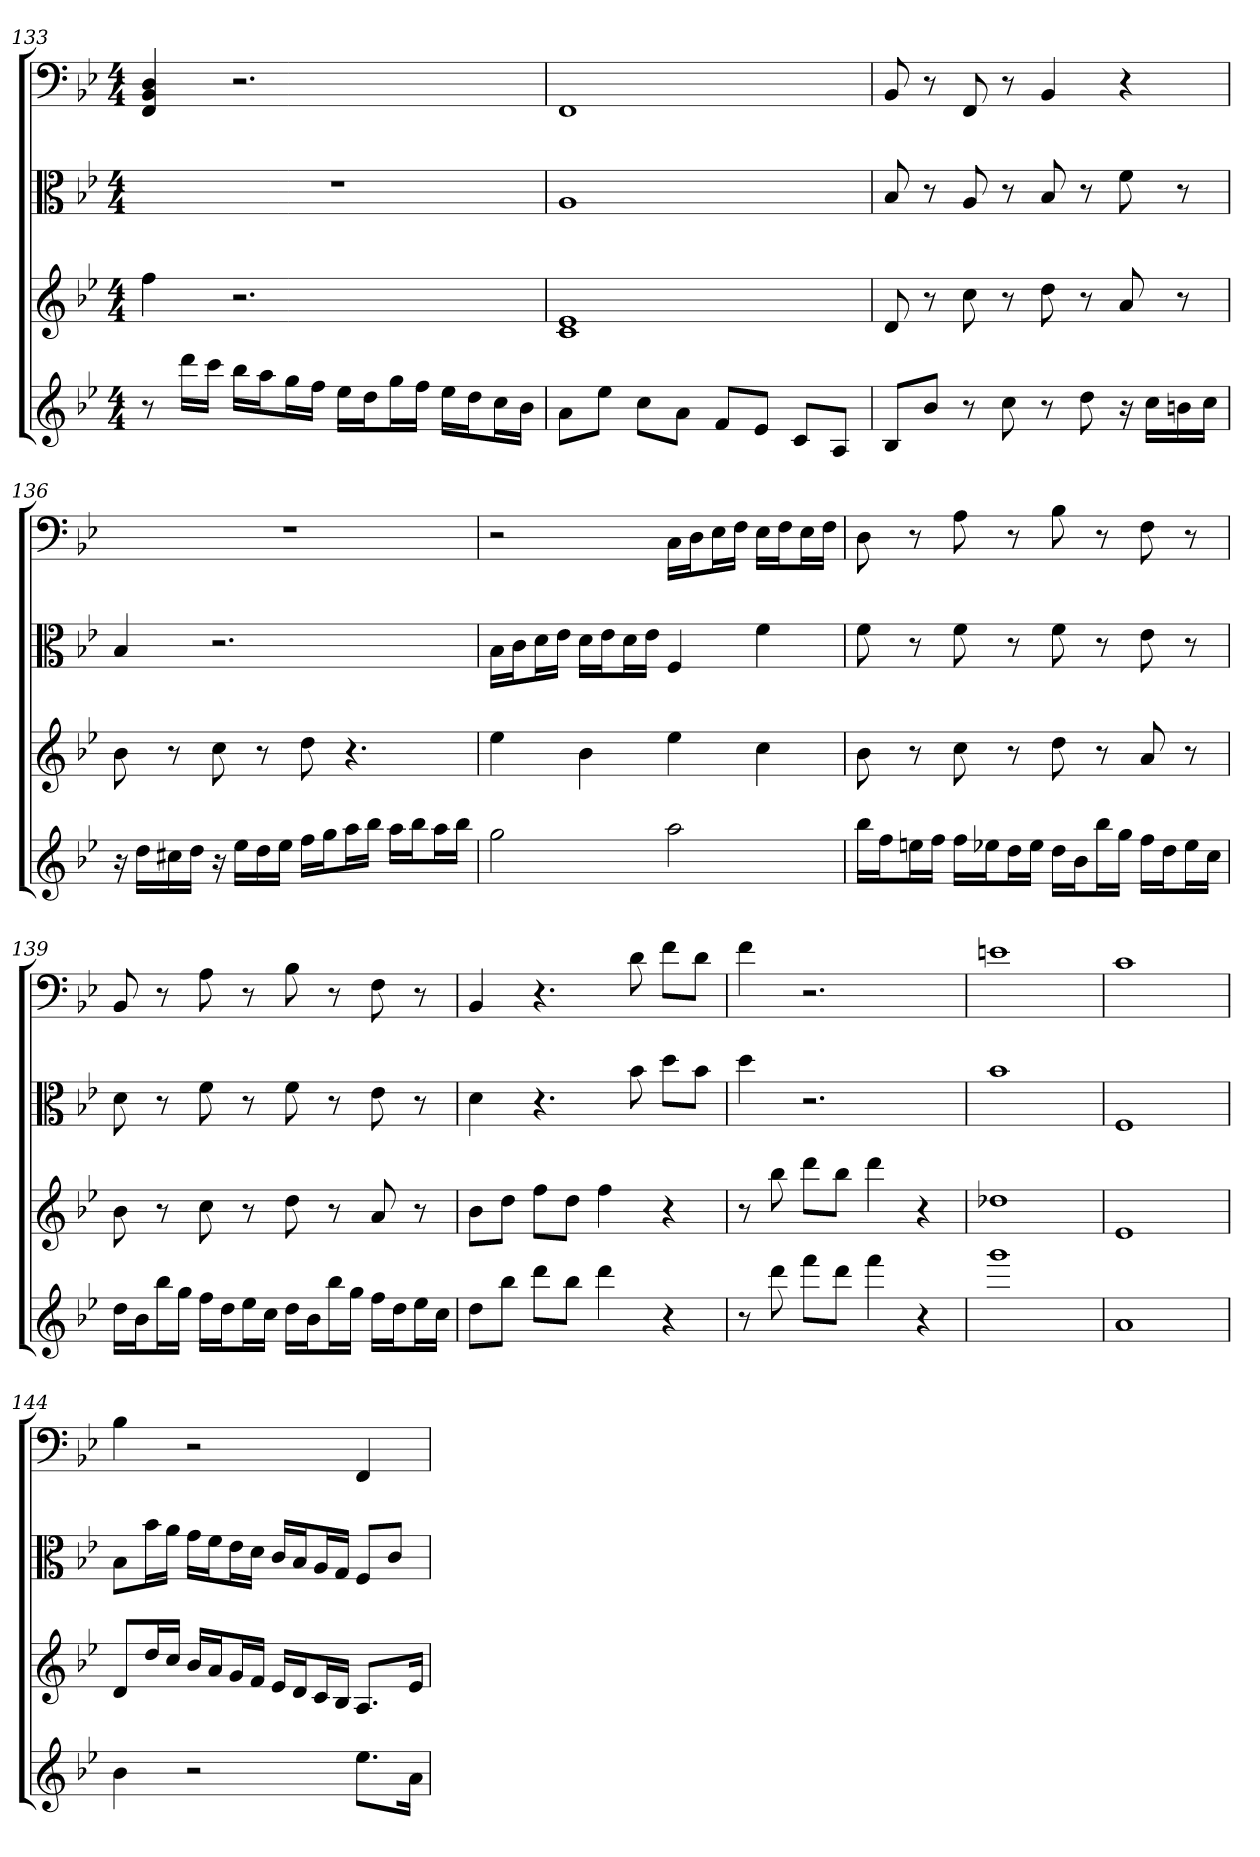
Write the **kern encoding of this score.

**kern	**kern	**kern	**kern
*part4	*part3	*part2	*part1
*staff4	*staff3	*staff2	*staff1
*	*	*clefC3	*clefF4
*k[b-e-]	*k[b-e-]	*k[b-e-]	*k[b-e-]
*B-:	*B-:	*B-:	*B-:
*M4/4	*M4/4	*M4/4	*M4/4
=133	=133	=133	=133
8r	4ff	1r	4FF 4BB- 4D
16dddLL	.	.	.
16cccJJ	.	.	.
16bb-LL	2.r	.	2.r
16aaJ	.	.	.
16ggL	.	.	.
16ffJJ	.	.	.
16ee-LL	.	.	.
16ddJ	.	.	.
16ggL	.	.	.
16ffJJ	.	.	.
16ee-LL	.	.	.
16ddJ	.	.	.
16ccL	.	.	.
16b-JJ	.	.	.
=134	=134	=134	=134
8aL	1c 1e-	1A	1FF
8ee-J	.	.	.
8ccL	.	.	.
8aJ	.	.	.
8fL	.	.	.
8e-J	.	.	.
8cL	.	.	.
8AJ	.	.	.
=135	=135	=135	=135
8B-L	8d	8B-	8BB-
8b-J	8r	8r	8r
8r	8cc	8A	8FF
8cc	8r	8r	8r
8r	8dd	8B-	4BB-
8dd	8r	8r	.
16r	8a	8f	4r
16ccLL	.	.	.
16bn	8r	8r	.
16ccJJ	.	.	.
=136	=136	=136	=136
16r	8b-	4B-	1r
16ddLL	.	.	.
16cc#X	8r	.	.
16ddJJ	.	.	.
16r	8cc	2.r	.
16ee-LL	.	.	.
16dd	8r	.	.
16ee-JJ	.	.	.
16ffLL	8dd	.	.
16ggJ	.	.	.
16aaL	4.r	.	.
16bb-JJ	.	.	.
16aaLL	.	.	.
16bb-J	.	.	.
16aaL	.	.	.
16bb-JJ	.	.	.
=137	=137	=137	=137
2gg	4ee-	16B-\LL	2r
.	.	16c\J	.
.	.	16d\L	.
.	.	16e-\JJ	.
.	4b-	16d\LL	.
.	.	16e-\J	.
.	.	16d\L	.
.	.	16e-\JJ	.
2aa	4ee-	4F	16C\LL
.	.	.	16D\J
.	.	.	16E-\L
.	.	.	16F\JJ
.	4cc	4f	16E-\LL
.	.	.	16F\J
.	.	.	16E-\L
.	.	.	16F\JJ
=138	=138	=138	=138
16bb-LL	8b-	8f	8D
16ffJ	.	.	.
16eenL	8r	8r	8r
16ffJJ	.	.	.
16ffLL	8cc	8f	8A
16ee-XJ	.	.	.
16ddL	8r	8r	8r
16ee-JJ	.	.	.
16ddLL	8dd	8f	8B-
16b-J	.	.	.
16bb-L	8r	8r	8r
16ggJJ	.	.	.
16ffLL	8a	8e-	8F
16ddJ	.	.	.
16ee-L	8r	8r	8r
16ccJJ	.	.	.
=139	=139	=139	=139
16ddLL	8b-	8d	8BB-
16b-J	.	.	.
16bb-L	8r	8r	8r
16ggJJ	.	.	.
16ffLL	8cc	8f	8A
16ddJ	.	.	.
16ee-L	8r	8r	8r
16ccJJ	.	.	.
16ddLL	8dd	8f	8B-
16b-J	.	.	.
16bb-L	8r	8r	8r
16ggJJ	.	.	.
16ffLL	8a	8e-	8F
16ddJ	.	.	.
16ee-L	8r	8r	8r
16ccJJ	.	.	.
=140	=140	=140	=140
8ddL	8b-L	4d	4BB-
8bb-J	8ddJ	.	.
8dddL	8ffL	4.r	4.r
8bb-J	8ddJ	.	.
4ddd	4ff	.	.
.	.	8b-	8d
4r	4r	8dd\L	8f\L
.	.	8b-\J	8d\J
=141	=141	=141	=141
8r	8r	4dd	4f
8ddd	8bb-	.	.
8fffL	8dddL	2.r	2.r
8dddJ	8bb-J	.	.
4fff	4ddd	.	.
4r	4r	.	.
=142	=142	=142	=142
1ggg	1dd-X	1b-	1en
=143	=143	=143	=143
1a	1e-	1F	1c
=144	=144	=144	=144
4b-	8dL	8B-\L	4B-
.	16ddL	16b-\L	.
.	16ccJJ	16a\JJ	.
2r	16b-LL	16g\LL	2r
.	16aJ	16f\J	.
.	16gL	16e-\L	.
.	16fJJ	16d\JJ	.
.	16e-LL	16c/LL	.
.	16dJ	16B-/J	.
.	16cL	16A/L	.
.	16B-JJ	16G/JJ	.
8.ee-L	8.AL	8F/L	4FF
.	.	8c/J	.
16aJk	16e-Jk	.	.
=	=	=	=
*-	*-	*-	*-
